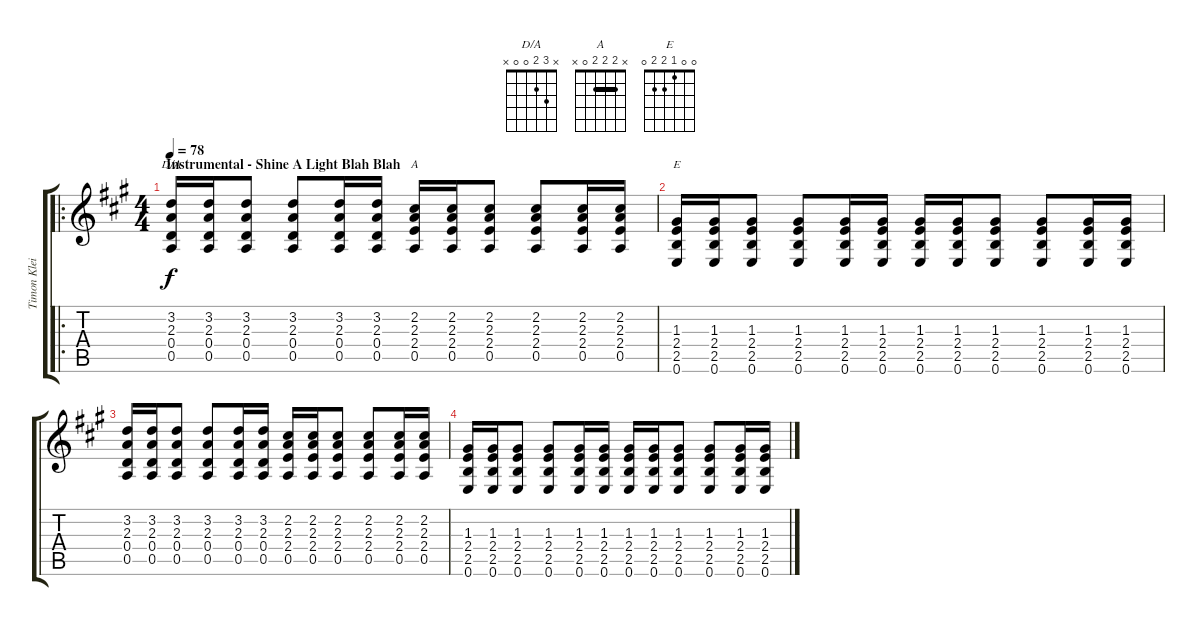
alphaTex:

\track ("Timon Klein" "Timon Klei") {instrument overdrivenguitar}
\staff {score tabs}
\tuning (E4 B3 G3 D3 A2 E2) {hide}
\chord ("D/A" x 3 2 0 0 x)
\chord ("A" x 2 2 2 0 x) {barre 2}
\chord ("E" 0 0 1 2 2 0)
\ro
\ts (4 4)
\section ("" "Instrumental - Shine A Light Blah Blah")
\tempo 78
\clef g2
\ks a
(3.2 2.3 0.4 0.5).16{ch "D/A" dy f} (3.2 2.3 0.4 0.5).16 (3.2 2.3 0.4 0.5).8 (3.2 2.3 0.4 0.5).8 (3.2 2.3 0.4 0.5).16 (3.2 2.3 0.4 0.5).16 (2.2 2.3 2.4 0.5).16{ch "A"} (2.2 2.3 2.4 0.5).16 (2.2 2.3 2.4 0.5).8 (2.2 2.3 2.4 0.5).8 (2.2 2.3 2.4 0.5).16 (2.2 2.3 2.4 0.5).16 |
(1.3 2.4 2.5 0.6).16{ch "E"} (1.3 2.4 2.5 0.6).16 (1.3 2.4 2.5 0.6).8 (1.3 2.4 2.5 0.6).8 (1.3 2.4 2.5 0.6).16 (1.3 2.4 2.5 0.6).16 (1.3 2.4 2.5 0.6).16 (1.3 2.4 2.5 0.6).16 (1.3 2.4 2.5 0.6).8 (1.3 2.4 2.5 0.6).8 (1.3 2.4 2.5 0.6).16 (1.3 2.4 2.5 0.6).16 |
(3.2 2.3 0.4 0.5).16 (3.2 2.3 0.4 0.5).16 (3.2 2.3 0.4 0.5).8 (3.2 2.3 0.4 0.5).8 (3.2 2.3 0.4 0.5).16 (3.2 2.3 0.4 0.5).16 (2.2 2.3 2.4 0.5).16 (2.2 2.3 2.4 0.5).16 (2.2 2.3 2.4 0.5).8 (2.2 2.3 2.4 0.5).8 (2.2 2.3 2.4 0.5).16 (2.2 2.3 2.4 0.5).16 |
(1.3 2.4 2.5 0.6).16 (1.3 2.4 2.5 0.6).16 (1.3 2.4 2.5 0.6).8 (1.3 2.4 2.5 0.6).8 (1.3 2.4 2.5 0.6).16 (1.3 2.4 2.5 0.6).16 (1.3 2.4 2.5 0.6).16 (1.3 2.4 2.5 0.6).16 (1.3 2.4 2.5 0.6).8 (1.3 2.4 2.5 0.6).8 (1.3 2.4 2.5 0.6).16 (1.3 2.4 2.5 0.6).16
